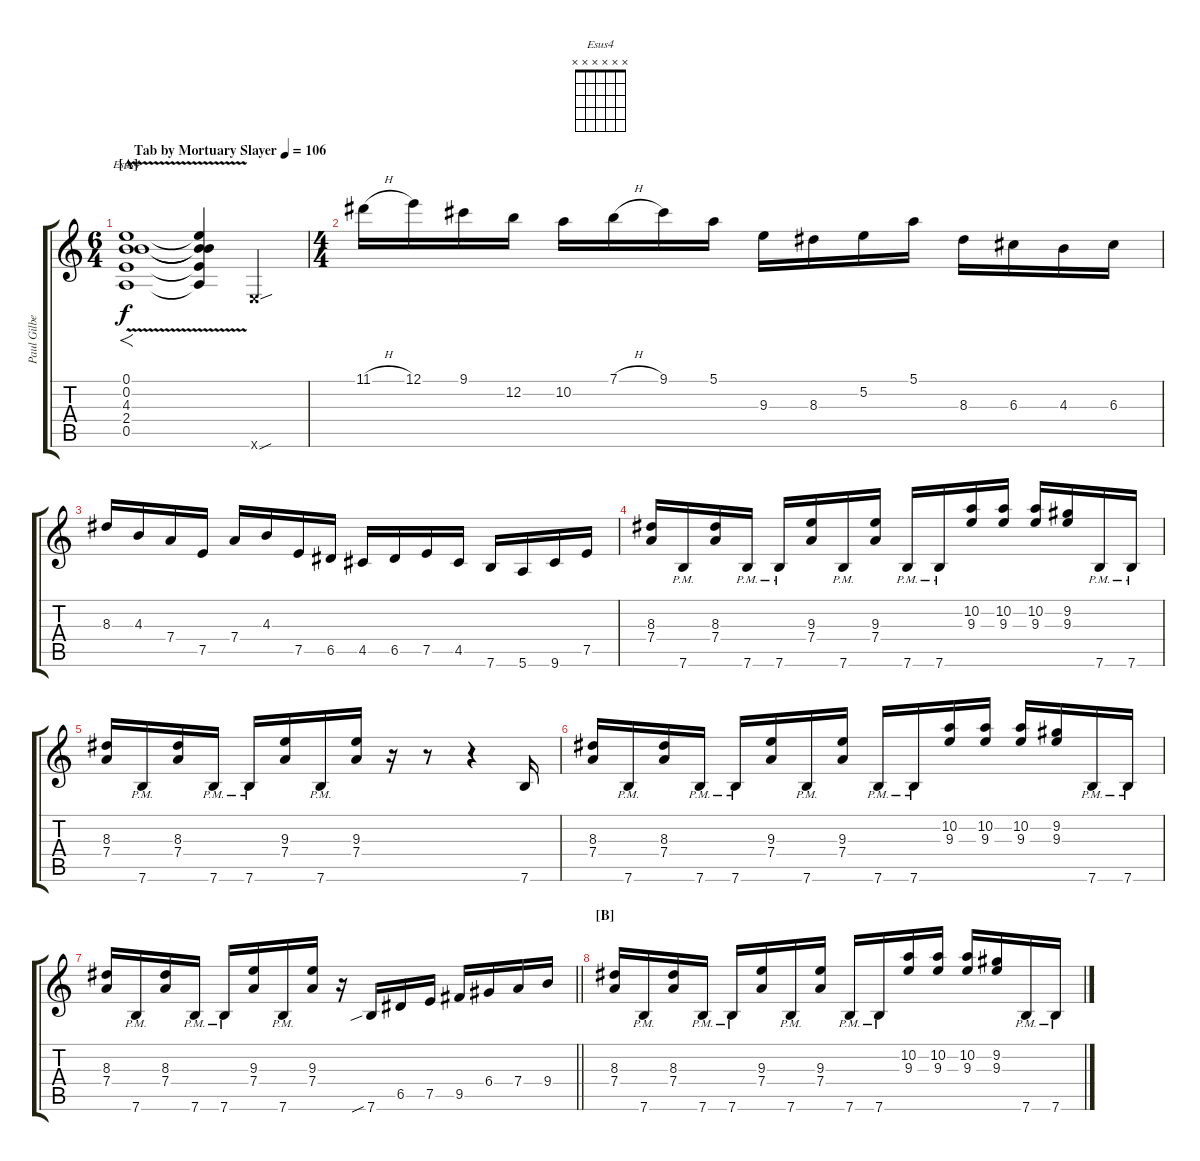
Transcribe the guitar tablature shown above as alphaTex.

\track ("Paul Gilbert" "Paul Gilbe") {instrument distortionguitar}
\staff {score tabs}
\tuning (E4 B3 G3 D3 A2 E2) {hide}
\chord ("Esus4" x x x x x x)
\ts (6 4)
\section ("" "[A]")
\tempo (106 "Tab by Mortuary Slayer")
\clef g2
\ks c
(0.1{v} 0.2{v} 4.3{v} 2.4{v} 0.5{v}).1{f ch "Esus4" dy f instrument distortionguitar} (0.1{t} 0.2{t} 4.3{t} 2.4{t} 0.5{t}).4 0.6{sou x}.4 |
\ts (4 4)
11.1{h}.16{txt ""} 12.1.16 9.1.16 12.2.16 10.2.16 7.1{h}.16 9.1.16 5.1.16 9.3.16 8.3.16 5.2.16 5.1.16 8.3.16 6.3.16 4.3.16 6.3.16 |
8.3.16 4.3.16 7.4.16 7.5.16 7.4.16 4.3.16 7.5.16 6.5.16 4.5.16 6.5.16 7.5.16 4.5.16 7.6.16 5.6.16 9.6.16 7.5.16 |
(8.3 7.4).16 7.6{pm}.16 (8.3 7.4).16 7.6{pm}.16 7.6{pm}.16 (9.3 7.4).16 7.6{pm}.16 (9.3 7.4).16 7.6{pm}.16 7.6{pm}.16 (10.2 9.3).16 (10.2 9.3).16 (10.2 9.3).16 (9.2 9.3).16 7.6{pm}.16 7.6{pm}.16 |
(8.3 7.4).16 7.6{pm}.16 (8.3 7.4).16 7.6{pm}.16 7.6{pm}.16 (9.3 7.4).16 7.6{pm}.16 (9.3 7.4).16 r.16 r.8 r.4 7.6.16 |
(8.3 7.4).16 7.6{pm}.16 (8.3 7.4).16 7.6{pm}.16 7.6{pm}.16 (9.3 7.4).16 7.6{pm}.16 (9.3 7.4).16 7.6{pm}.16 7.6{pm}.16 (10.2 9.3).16 (10.2 9.3).16 (10.2 9.3).16 (9.2 9.3).16 7.6{pm}.16 7.6{pm}.16 |
\barLineRight lightlight
(8.3 7.4).16 7.6{pm}.16 (8.3 7.4).16 7.6{pm}.16 7.6{pm}.16 (9.3 7.4).16 7.6{pm}.16 (9.3 7.4).16 r.16 7.6{sib}.16 6.5.16 7.5.16 9.5.16 6.4.16 7.4.16 9.4.16 |
\section ("" "[B]")
(8.3 7.4).16 7.6{pm}.16 (8.3 7.4).16 7.6{pm}.16 7.6{pm}.16 (9.3 7.4).16 7.6{pm}.16 (9.3 7.4).16 7.6{pm}.16 7.6{pm}.16 (10.2 9.3).16 (10.2 9.3).16 (10.2 9.3).16 (9.2 9.3).16 7.6{pm}.16 7.6{pm}.16
